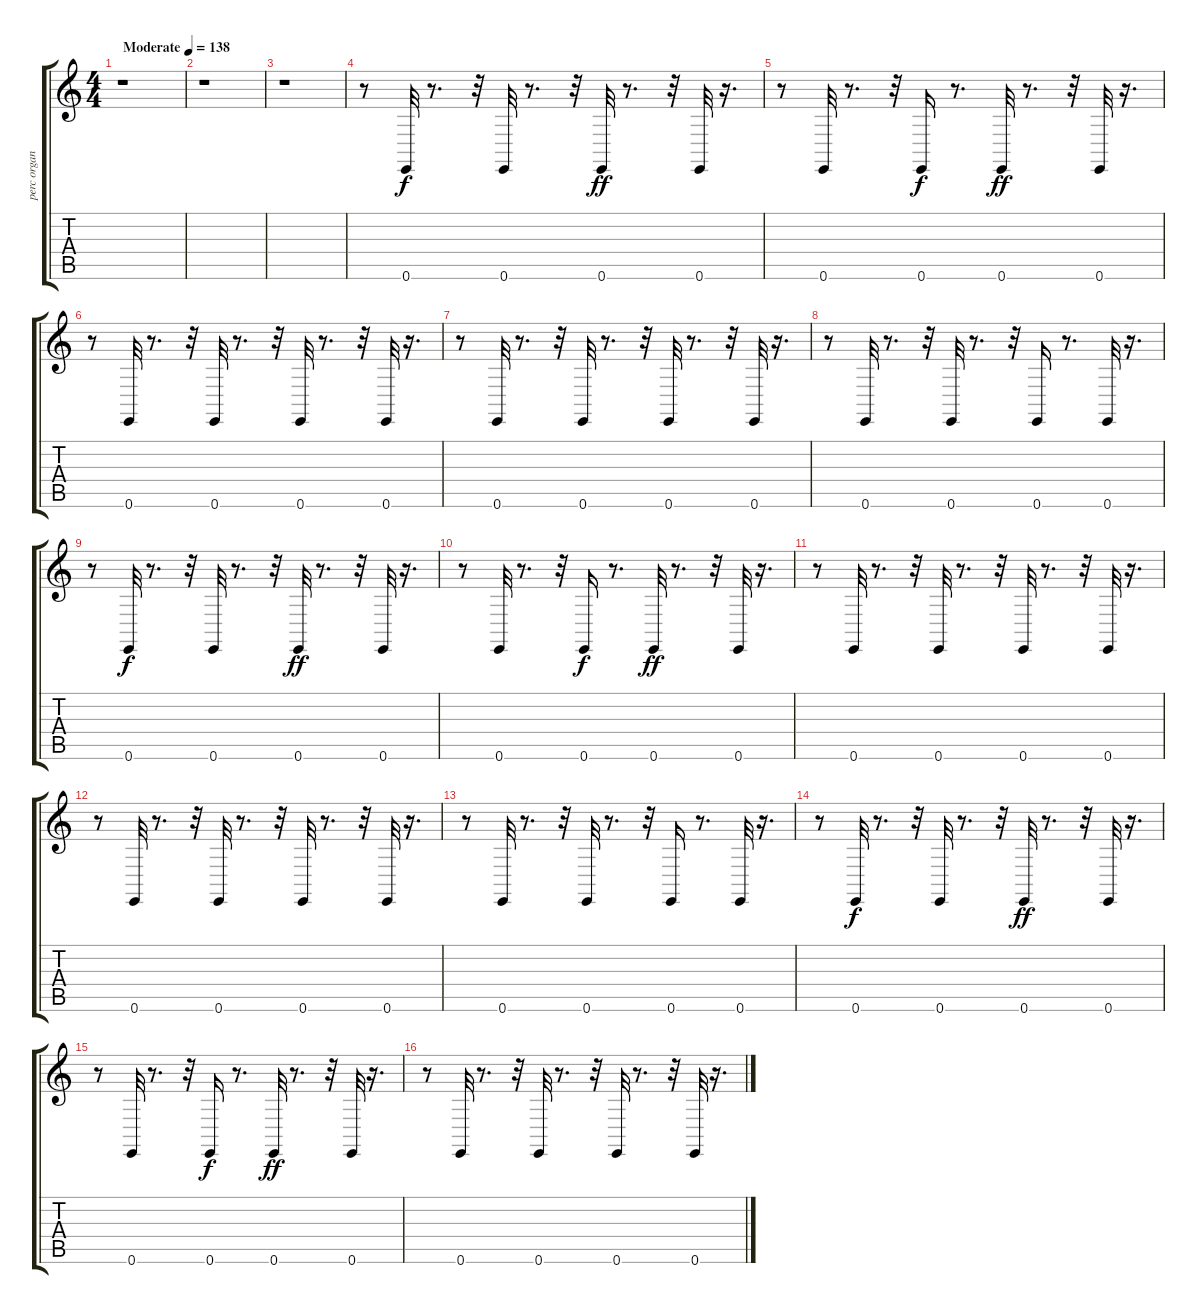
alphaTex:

\track ("perc organ" "perc organ") {instrument percussiveorgan}
\staff {score tabs}
\tuning (E4 B3 G3 D3 A2 E2) {hide}
\ts (4 4)
\tempo (138 "Moderate")
\clef g2
\ks c
r.1{dy f instrument percussiveorgan} |
r.1 |
r.1 |
r.8 0.6.32 r.8{d} r.32 0.6.32 r.8{d} r.32 0.6.32{dy ff} r.8{d} r.32 0.6.32 r.16{d} |
r.8 0.6.32 r.8{d} r.32 0.6.16{dy f} r.8{d} 0.6.32{dy ff} r.8{d} r.32 0.6.32 r.16{d} |
r.8 0.6.32 r.8{d} r.32 0.6.32 r.8{d} r.32 0.6.32 r.8{d} r.32 0.6.32 r.16{d} |
r.8 0.6.32 r.8{d} r.32 0.6.32 r.8{d} r.32 0.6.32 r.8{d} r.32 0.6.32 r.16{d} |
r.8 0.6.32 r.8{d} r.32 0.6.32 r.8{d} r.32 0.6.16 r.8{d} 0.6.32 r.16{d} |
r.8 0.6.32{dy f} r.8{d} r.32 0.6.32 r.8{d} r.32 0.6.32{dy ff} r.8{d} r.32 0.6.32 r.16{d} |
r.8 0.6.32 r.8{d} r.32 0.6.16{dy f} r.8{d} 0.6.32{dy ff} r.8{d} r.32 0.6.32 r.16{d} |
r.8 0.6.32 r.8{d} r.32 0.6.32 r.8{d} r.32 0.6.32 r.8{d} r.32 0.6.32 r.16{d} |
r.8 0.6.32 r.8{d} r.32 0.6.32 r.8{d} r.32 0.6.32 r.8{d} r.32 0.6.32 r.16{d} |
r.8 0.6.32 r.8{d} r.32 0.6.32 r.8{d} r.32 0.6.16 r.8{d} 0.6.32 r.16{d} |
r.8 0.6.32{dy f} r.8{d} r.32 0.6.32 r.8{d} r.32 0.6.32{dy ff} r.8{d} r.32 0.6.32 r.16{d} |
r.8 0.6.32 r.8{d} r.32 0.6.16{dy f} r.8{d} 0.6.32{dy ff} r.8{d} r.32 0.6.32 r.16{d} |
r.8 0.6.32 r.8{d} r.32 0.6.32 r.8{d} r.32 0.6.32 r.8{d} r.32 0.6.32 r.16{d}
